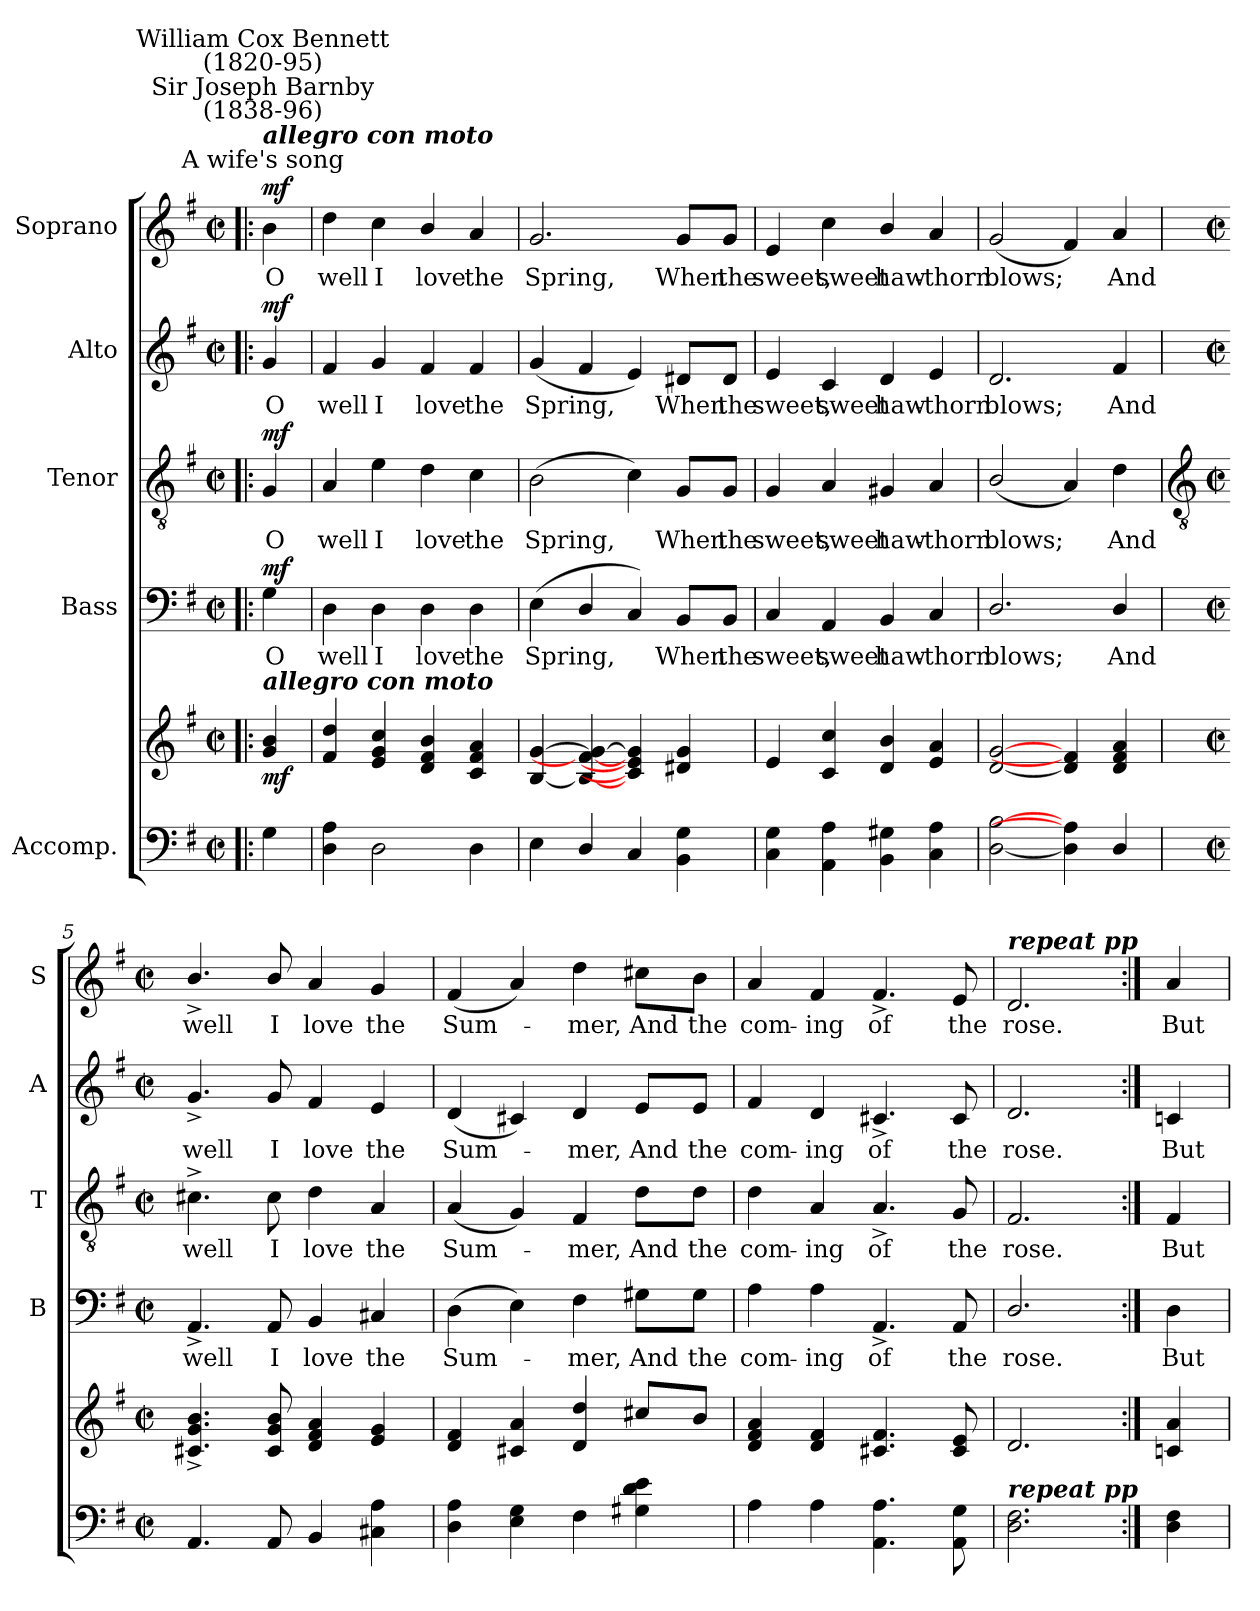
**kern	**kern	**dynam	**kern	**text	**dynam	**kern	**text	**dynam	**kern	**text	**dynam	**kern	**text	**dynam
*part5	*part5	*part5	*part4	*part4	*part4	*part3	*part3	*part3	*part2	*part2	*part2	*part1	*part1	*part1
*staff6	*staff5	*staff5/6	*staff4	*staff4	*staff4	*staff3	*staff3	*staff3	*staff2	*staff2	*staff2	*staff1	*staff1	*staff1
*I"Accomp.	*	*	*I"Bass	*	*	*I"Tenor	*	*	*I"Alto	*	*	*I"Soprano	*	*
*	*	*	*I'B	*	*	*I'T	*	*	*I'A	*	*	*I'S	*	*
*clefF4	*clefG2	*	*clefF4	*	*	*clefGv2	*	*	*clefG2	*	*	*clefG2	*	*
*k[f#]	*k[f#]	*	*k[f#]	*	*	*k[f#]	*	*	*k[f#]	*	*	*k[f#]	*	*
*G:	*G:	*	*G:	*	*	*G:	*	*	*G:	*	*	*G:	*	*
*M2/2	*M2/2	*	*M2/2	*	*	*M2/2	*	*	*M2/2	*	*	*M2/2	*	*
*met(c|)	*met(c|)	*	*met(c|)	*	*	*met(c|)	*	*	*met(c|)	*	*	*met(c|)	*	*
*MM144	*MM144	*	*MM144	*	*	*MM144	*	*	*MM144	*	*	*MM144	*	*
=!|:	=!|:	=!|:	=!|:	=!|:	=!|:	=!|:	=!|:	=!|:	=!|:	=!|:	=!|:	=!|:	=!|:	=!|:
!	!	!	!	!	!	!	!	!	!	!	!	!LO:TX:a:cj:t=A wife's song	!	!
!	!	!	!	!	!	!	!	!	!	!	!	!LO:TX:a:Bi:t=allegro con moto	!	!
!	!	!	!	!	!	!	!	!	!	!	!	!LO:TX:a:cj:t=Sir Joseph Barnby\n(1838-96)	!	!
!	!	!	!	!	!	!	!	!	!	!	!	!LO:TX:a:cj:t=William Cox Bennett\n(1820-95)	!	!
!	!LO:TX:a:Bi:t=allegro con moto	!	!	!	!	!	!	!	!	!	!	!	!	!
!	!	!LO:DY:b	!	!LO:LY:b	!LO:DY:b	!	!LO:LY:b	!LO:DY:b	!	!LO:LY:b	!LO:DY:b	!	!LO:LY:b	!LO:DY:b
4G	4g 4b	mf	4G	O	mf	4G	O	mf	4g	O	mf	4b	O	mf
=1	=1	=1	=1	=1	=1	=1	=1	=1	=1	=1	=1	=1	=1	=1
!	!	!	!	!LO:LY:b	!	!	!LO:LY:b	!	!	!LO:LY:b	!	!	!LO:LY:b	!
4D 4A	4f# 4dd	.	4D	well	.	4A	well	.	4f#	well	.	4dd	well	.
!	!	!	!	!LO:LY:b	!	!	!LO:LY:b	!	!	!LO:LY:b	!	!	!LO:LY:b	!
2D	4e 4g 4cc	.	4D	I	.	4e	I	.	4g	I	.	4cc	I	.
!	!	!	!	!LO:LY:b	!	!	!LO:LY:b	!	!	!LO:LY:b	!	!	!LO:LY:b	!
.	4d/ 4f#/ 4b/	.	4D	love	.	4d	love	.	4f#	love	.	4b/	love	.
!	!	!	!	!LO:LY:b	!	!	!LO:LY:b	!	!	!LO:LY:b	!	!	!LO:LY:b	!
4D	4c 4f# 4a	.	4D	the	.	4c	the	.	4f#	the	.	4a	the	.
=2	=2	=2	=2	=2	=2	=2	=2	=2	=2	=2	=2	=2	=2	=2
!	!	!	!	!LO:LY:b	!	!	!LO:LY:b	!	!	!LO:LY:b	!	!	!LO:LY:b	!
4E	[4B [4g	.	(<4E	Spring,	.	(>2B	Spring,	.	(<4g	Spring,	.	2.g	Spring,	.
4D/	4B_ 4f#_ 4g_	.	4D/	.	.	.	.	.	4f#	.	.	.	.	.
4C	4c] 4e] 4g]	.	4C)	.	.	4c)	.	.	4e)	.	.	.	.	.
!	!	!	!	!LO:LY:b	!	!	!LO:LY:b	!	!	!LO:LY:b	!	!	!LO:LY:b	!
4BB 4G	4d#X 4g	.	8BB/L	When	.	8G/L	When	.	8d#X/L	When	.	8g/L	When	.
!	!	!	!	!LO:LY:b	!	!	!LO:LY:b	!	!	!LO:LY:b	!	!	!LO:LY:b	!
.	.	.	8BB/J	the	.	8G/J	the	.	8d#/J	the	.	8g/J	the	.
=3	=3	=3	=3	=3	=3	=3	=3	=3	=3	=3	=3	=3	=3	=3
!	!	!	!	!LO:LY:b	!	!	!LO:LY:b	!	!	!LO:LY:b	!	!	!LO:LY:b	!
4C 4G	4e	.	4C	sweet,	.	4G	sweet,	.	4e	sweet,	.	4e	sweet,	.
!	!	!	!	!LO:LY:b	!	!	!LO:LY:b	!	!	!LO:LY:b	!	!	!LO:LY:b	!
4AA 4A	4c 4cc	.	4AA	sweet	.	4A	sweet	.	4c	sweet	.	4cc	sweet	.
!	!	!	!	!LO:LY:b	!	!	!LO:LY:b	!	!	!LO:LY:b	!	!	!LO:LY:b	!
4BB 4G#X	4d/ 4b/	.	4BB	haw-	.	4G#X	haw-	.	4d	haw-	.	4b/	haw-	.
!	!	!	!	!LO:LY:b	!	!	!LO:LY:b	!	!	!LO:LY:b	!	!	!LO:LY:b	!
4C 4A	4e 4a	.	4C	-thorn	.	4A	-thorn	.	4e	-thorn	.	4a	-thorn	.
=4	=4	=4	=4	=4	=4	=4	=4	=4	=4	=4	=4	=4	=4	=4
!	!	!	!	!LO:LY:b	!	!	!LO:LY:b	!	!	!LO:LY:b	!	!	!LO:LY:b	!
[2D\ [2B\	[2d [2g	.	2.D/	blows;	.	(<2B/	blows;	.	2.d	blows;	.	(<2g	blows;	.
4D] 4A]	4d] 4f#]	.	.	.	.	4A)	.	.	.	.	.	4f#)	.	.
!	!	!	!	!LO:LY:b	!	!	!LO:LY:b	!	!	!LO:LY:b	!	!	!LO:LY:b	!
4D/	4d 4f# 4a	.	4D/	And	.	4d	And	.	4f#	And	.	4a	And	.
!!LO:LB:g=z
=5	=5	=5	=5	=5	=5	=5	=5	=5	=5	=5	=5	=5	=5	=5
*	*	*	*	*	*	*clefGv2	*	*	*	*	*	*	*	*
*M2/2	*M2/2	*	*M2/2	*	*	*M2/2	*	*	*M2/2	*	*	*M2/2	*	*
*met(c|)	*met(c|)	*	*met(c|)	*	*	*met(c|)	*	*	*met(c|)	*	*	*met(c|)	*	*
!	!	!	!	!LO:LY:b	!	!	!LO:LY:b	!	!	!LO:LY:b	!	!	!LO:LY:b	!
4.AA	4.c#X/^ 4.g/^ 4.b/^	.	4.AA^	well	.	4.c#X^	well	.	4.g^	well	.	4.b^/	well	.
!	!	!	!	!LO:LY:b	!	!	!LO:LY:b	!	!	!LO:LY:b	!	!	!LO:LY:b	!
8AA	8c#/ 8g/ 8b/	.	8AA	I	.	8c#	I	.	8g	I	.	8b/	I	.
!	!	!	!	!LO:LY:b	!	!	!LO:LY:b	!	!	!LO:LY:b	!	!	!LO:LY:b	!
4BB	4d 4f# 4a	.	4BB	love	.	4d	love	.	4f#	love	.	4a	love	.
!	!	!	!	!LO:LY:b	!	!	!LO:LY:b	!	!	!LO:LY:b	!	!	!LO:LY:b	!
4C#X 4A	4e 4g	.	4C#X	the	.	4A	the	.	4e	the	.	4g	the	.
=6	=6	=6	=6	=6	=6	=6	=6	=6	=6	=6	=6	=6	=6	=6
!	!	!	!	!LO:LY:b	!	!	!LO:LY:b	!	!	!LO:LY:b	!	!	!LO:LY:b	!
4D 4A	4d 4f#	.	(>4D	Sum-	.	(<4A	Sum-	.	(<4d	Sum-	.	(<4f#	Sum-	.
4E 4G	4c#X 4a	.	4E)	.	.	4G)	.	.	4c#X)	.	.	4a)	.	.
!	!	!	!	!LO:LY:b	!	!	!LO:LY:b	!	!	!LO:LY:b	!	!	!LO:LY:b	!
4F#	4d 4dd	.	4F#	mer,	.	4F#	mer,	.	4d	mer,	.	4dd	mer,	.
!	!	!	!	!LO:LY:b	!	!	!LO:LY:b	!	!	!LO:LY:b	!	!	!LO:LY:b	!
4G#X 4d 4e	8cc#XL	.	8G#X\L	And	.	8d\L	And	.	8e/L	And	.	8cc#X\L	And	.
!	!	!	!	!LO:LY:b	!	!	!LO:LY:b	!	!	!LO:LY:b	!	!	!LO:LY:b	!
.	8b/J	.	8G#\J	the	.	8d\J	the	.	8e/J	the	.	8b\J	the	.
=7	=7	=7	=7	=7	=7	=7	=7	=7	=7	=7	=7	=7	=7	=7
!	!	!	!	!LO:LY:b	!	!	!LO:LY:b	!	!	!LO:LY:b	!	!	!LO:LY:b	!
4A	4d 4f# 4a	.	4A	com-	.	4d	com-	.	4f#	com-	.	4a	com-	.
!	!	!	!	!LO:LY:b	!	!	!LO:LY:b	!	!	!LO:LY:b	!	!	!LO:LY:b	!
4A	4d 4f#	.	4A	-ing	.	4A	-ing	.	4d	-ing	.	4f#	-ing	.
!	!	!	!	!LO:LY:b	!	!	!LO:LY:b	!	!	!LO:LY:b	!	!	!LO:LY:b	!
4.AA 4.A	4.c#X 4.f#	.	4.AA^	of	.	4.A^	of	.	4.c#X^	of	.	4.f#^	of	.
!	!	!	!	!LO:LY:b	!	!	!LO:LY:b	!	!	!LO:LY:b	!	!	!LO:LY:b	!
8AA 8G	8c# 8e	.	8AA	the	.	8G	the	.	8c#	the	.	8e	the	.
=8	=8	=8	=8	=8	=8	=8	=8	=8	=8	=8	=8	=8	=8	=8
!	!	!	!	!	!	!	!	!	!	!	!	!LO:TX:a:Bi:t=repeat pp	!	!
!LO:TX:a:Bi:t=repeat pp	!	!	!	!	!	!	!	!	!	!	!	!	!	!
!	!	!	!	!LO:LY:b	!	!	!LO:LY:b	!	!	!LO:LY:b	!	!	!LO:LY:b	!
2.D\ 2.F#\	2.d	.	2.D/	rose.	.	2.F#	rose.	.	2.d	rose.	.	2.d	rose.	.
=9:|!	=9:|!	=9:|!	=9:|!	=9:|!	=9:|!	=9:|!	=9:|!	=9:|!	=9:|!	=9:|!	=9:|!	=9:|!	=9:|!	=9:|!
!	!	!	!	!LO:LY:b	!	!	!LO:LY:b	!	!	!LO:LY:b	!	!	!LO:LY:b	!
4D 4F#	4cn 4a	.	4D	But	.	4F#	But	.	4cn	But	.	4a	But	.
=	=	=	=	=	=	=	=	=	=	=	=	=	=	=
*-	*-	*-	*-	*-	*-	*-	*-	*-	*-	*-	*-	*-	*-	*-
